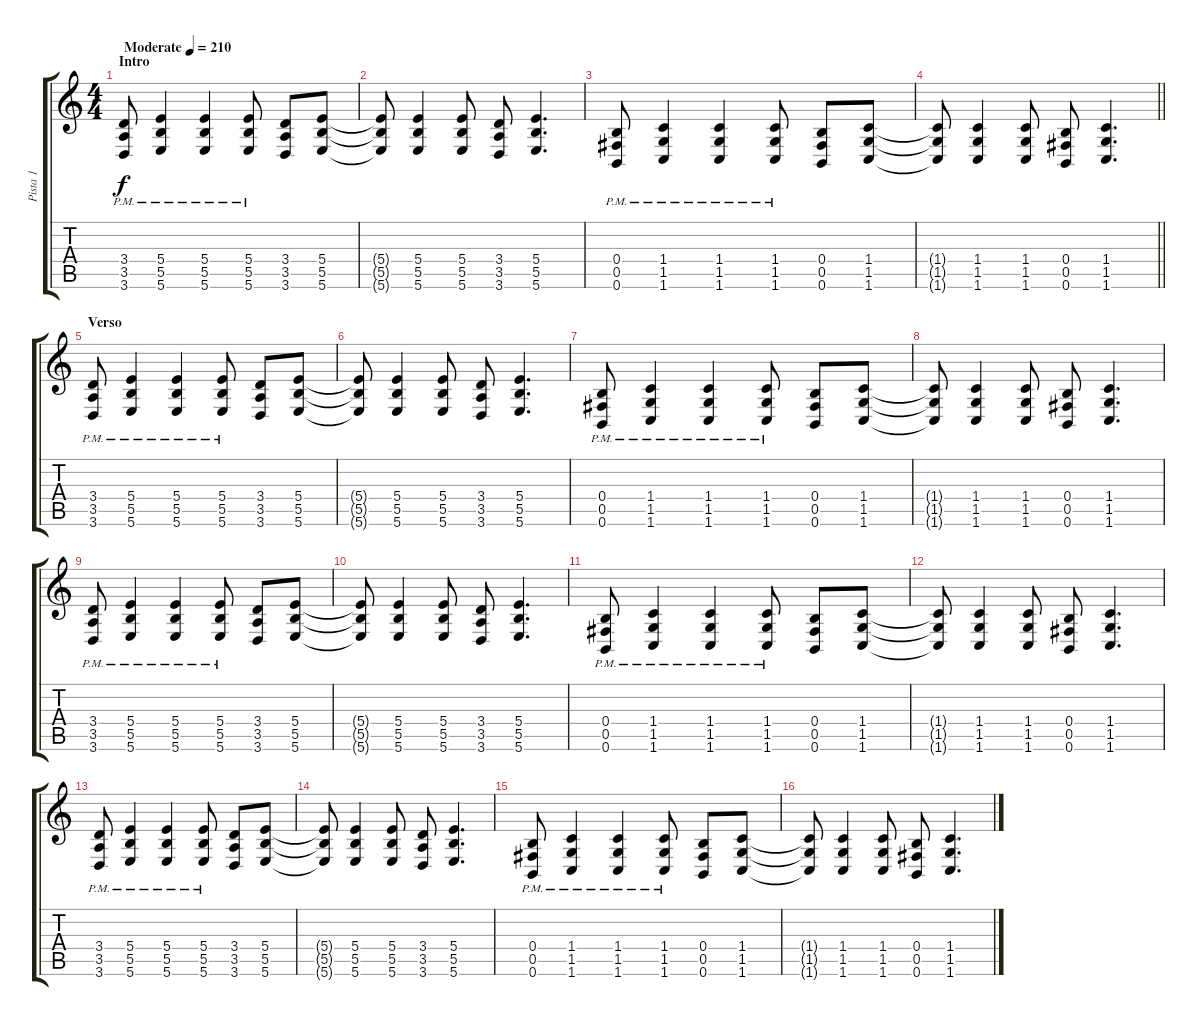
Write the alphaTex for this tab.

\track ("Pista 1" "Pista 1") {instrument overdrivenguitar}
\staff {score tabs}
\tuning (Db4 Ab4 E3 B2 Gb2 B1) {hide}
\ts (4 4)
\section ("" "Intro")
\tempo (210 "Moderate")
\clef g2
\ks c
(3.4{pm} 3.5{pm} 3.6{pm}).8{dy f instrument overdrivenguitar} (5.4{pm} 5.5{pm} 5.6{pm}).4 (5.4{pm} 5.5{pm} 5.6{pm}).4 (5.4{pm} 5.5{pm} 5.6{pm}).8 (3.4 3.5 3.6).8 (5.4 5.5 5.6).8 |
(5.4{t} 5.5{t} 5.6{t}).8 (5.4 5.5 5.6).4 (5.4 5.5 5.6).8 (3.4 3.5 3.6).8 (5.4 5.5 5.6).4{d} |
(0.4{pm} 0.5{pm} 0.6{pm}).8 (1.4{pm} 1.5{pm} 1.6{pm}).4 (1.4{pm} 1.5{pm} 1.6{pm}).4 (1.4{pm} 1.5{pm} 1.6{pm}).8 (0.4 0.5 0.6).8 (1.4 1.5 1.6).8 |
\barLineRight lightlight
(1.4{t} 1.5{t} 1.6{t}).8 (1.4 1.5 1.6).4 (1.4 1.5 1.6).8 (0.4 0.5 0.6).8 (1.4 1.5 1.6).4{d} |
\section ("" "Verso")
(3.4{pm} 3.5{pm} 3.6{pm}).8 (5.4{pm} 5.5{pm} 5.6{pm}).4 (5.4{pm} 5.5{pm} 5.6{pm}).4 (5.4{pm} 5.5{pm} 5.6{pm}).8 (3.4 3.5 3.6).8 (5.4 5.5 5.6).8 |
(5.4{t} 5.5{t} 5.6{t}).8 (5.4 5.5 5.6).4 (5.4 5.5 5.6).8 (3.4 3.5 3.6).8 (5.4 5.5 5.6).4{d} |
(0.4{pm} 0.5{pm} 0.6{pm}).8 (1.4{pm} 1.5{pm} 1.6{pm}).4 (1.4{pm} 1.5{pm} 1.6{pm}).4 (1.4{pm} 1.5{pm} 1.6{pm}).8 (0.4 0.5 0.6).8 (1.4 1.5 1.6).8 |
(1.4{t} 1.5{t} 1.6{t}).8 (1.4 1.5 1.6).4 (1.4 1.5 1.6).8 (0.4 0.5 0.6).8 (1.4 1.5 1.6).4{d} |
(3.4{pm} 3.5{pm} 3.6{pm}).8 (5.4{pm} 5.5{pm} 5.6{pm}).4 (5.4{pm} 5.5{pm} 5.6{pm}).4 (5.4{pm} 5.5{pm} 5.6{pm}).8 (3.4 3.5 3.6).8 (5.4 5.5 5.6).8 |
(5.4{t} 5.5{t} 5.6{t}).8 (5.4 5.5 5.6).4 (5.4 5.5 5.6).8 (3.4 3.5 3.6).8 (5.4 5.5 5.6).4{d} |
(0.4{pm} 0.5{pm} 0.6{pm}).8 (1.4{pm} 1.5{pm} 1.6{pm}).4 (1.4{pm} 1.5{pm} 1.6{pm}).4 (1.4{pm} 1.5{pm} 1.6{pm}).8 (0.4 0.5 0.6).8 (1.4 1.5 1.6).8 |
(1.4{t} 1.5{t} 1.6{t}).8 (1.4 1.5 1.6).4 (1.4 1.5 1.6).8 (0.4 0.5 0.6).8 (1.4 1.5 1.6).4{d} |
(3.4{pm} 3.5{pm} 3.6{pm}).8 (5.4{pm} 5.5{pm} 5.6{pm}).4 (5.4{pm} 5.5{pm} 5.6{pm}).4 (5.4{pm} 5.5{pm} 5.6{pm}).8 (3.4 3.5 3.6).8 (5.4 5.5 5.6).8 |
(5.4{t} 5.5{t} 5.6{t}).8 (5.4 5.5 5.6).4 (5.4 5.5 5.6).8 (3.4 3.5 3.6).8 (5.4 5.5 5.6).4{d} |
(0.4{pm} 0.5{pm} 0.6{pm}).8 (1.4{pm} 1.5{pm} 1.6{pm}).4 (1.4{pm} 1.5{pm} 1.6{pm}).4 (1.4{pm} 1.5{pm} 1.6{pm}).8 (0.4 0.5 0.6).8 (1.4 1.5 1.6).8 |
(1.4{t} 1.5{t} 1.6{t}).8 (1.4 1.5 1.6).4 (1.4 1.5 1.6).8 (0.4 0.5 0.6).8 (1.4 1.5 1.6).4{d}
